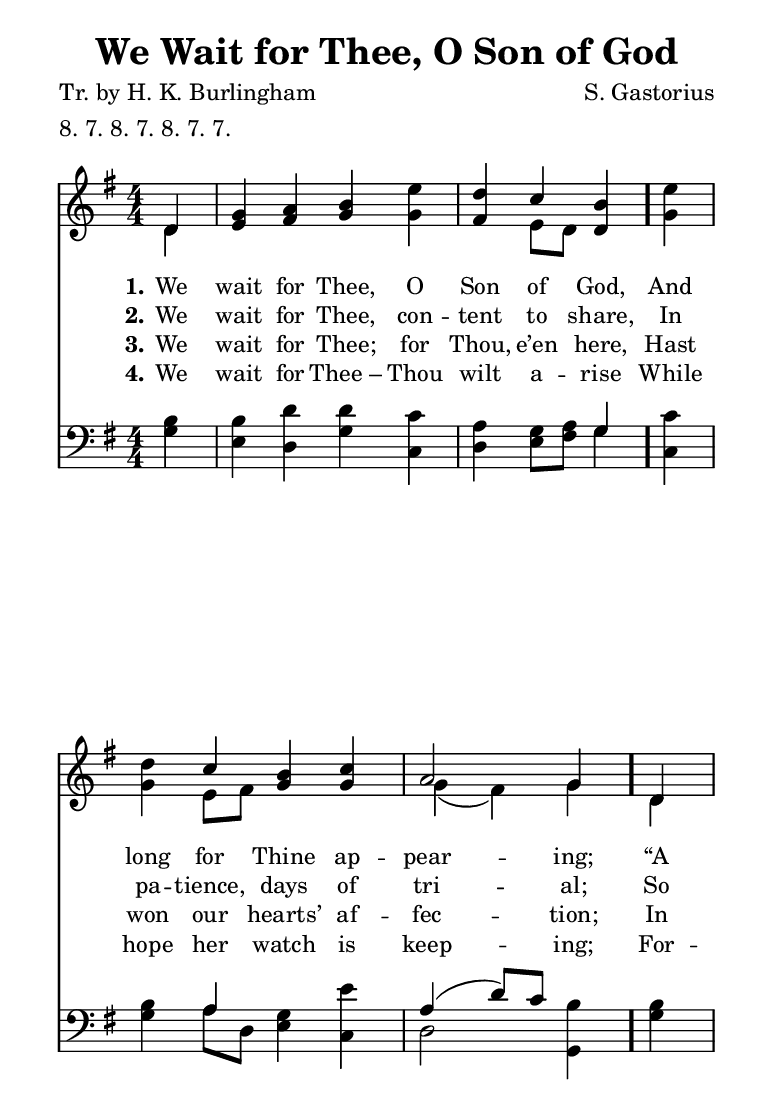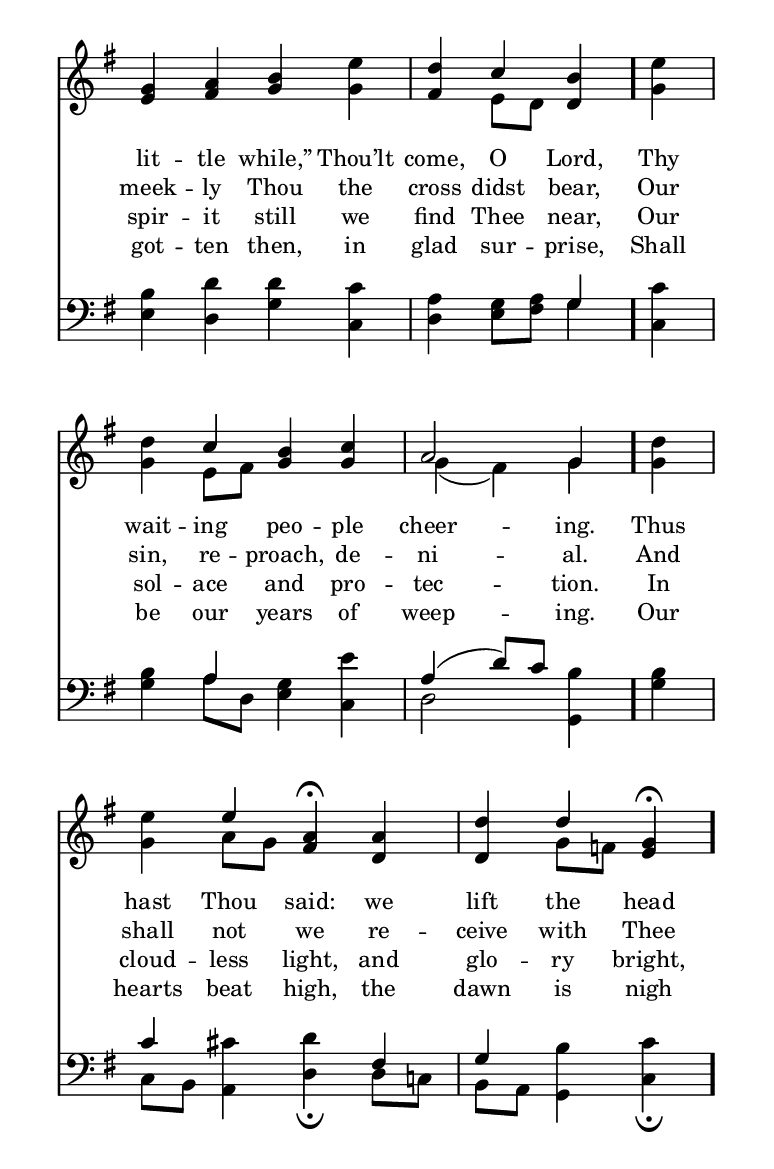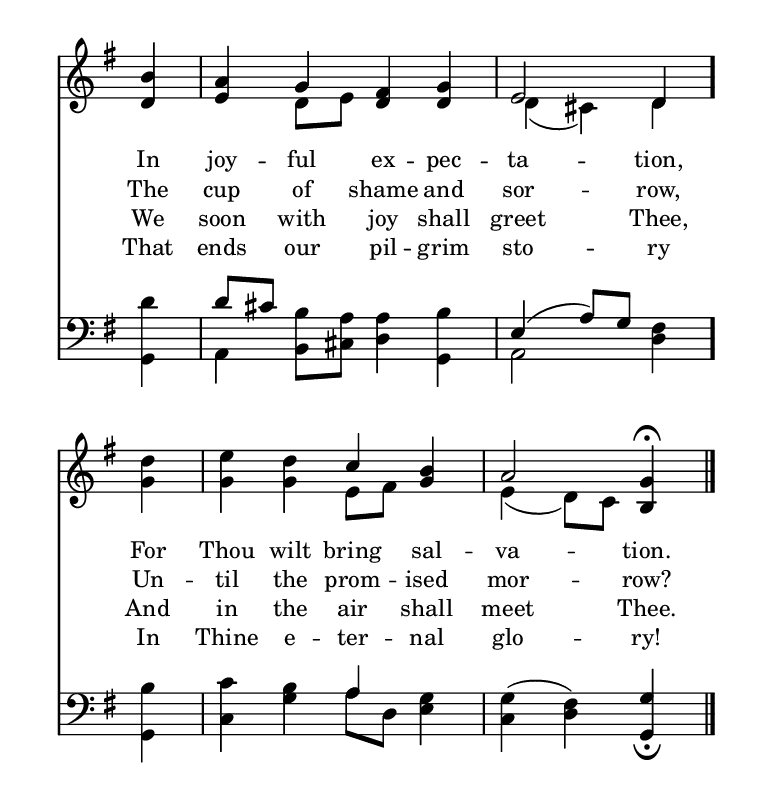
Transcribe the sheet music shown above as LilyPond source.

\include "common/global.ily"
\paper {
  \include "common/paper.ily"
}

\header{
  hymnnumber = "281"
  title = "We Wait for Thee, O Son of God"
  tunename = "Jena"
  meter = "8. 7. 8. 7. 8. 7. 7."
  poet = "Tr. by H. K. Burlingham"
  composer = "S. Gastorius"
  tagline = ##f
}

ta = { \tempo 4=80 }
tb = { \tempo 4=40 }

global = {
  \include "common/overrides.ily"
  \override Staff.TimeSignature.style = #'numbered
  \time 4/4
  \override Score.MetronomeMark.transparent = ##t % hide all fermata changes too
  \ta
  \key g \major
  \partial 4
  \autoBeamOff
}

notesSoprano = {
\global
\relative c' {

  d4 | g a b e | d c b
  e4 | d c b c | a2 g4
  d4 | g a b e | d c b
  e4 | d c b c | a2 g4
  d'4 | e e \tb a,\fermata \ta a | d d \tb g,\fermata \ta
  b4 | a g fis g | e2 d4
  d'4 | e d c b | a2 \tb g4\fermata \ta

  \bar "|."

}
}

notesAlto = {
\global
\relative e' {

  d4 | e4 fis g g | fis e8[ d] d4
  g4 | g e8[ fis] g4 g | g( fis) g
  d4 | e4 fis g g | fis e8[ d] d4
  g4 | g e8[ fis] g4 g | g( fis) g
  g4 | g a8[ g] fis4 d | d g8[ f] e4
  d4 | e d8[ e] d4 d | d( cis) d
  g4 | g g e8[ fis] g4 | e( d8)[ c] b4

}
}

notesTenor = {
\global
\relative a {

  b4 | b d d c | a g8[ a] g4
  c4 | b a g e' a,( d8)[ c] b4
  b4 | b d d c | a g8[ a] g4
  c4 | b a g e' a,( d8)[ c] b4
  b4 | c cis d fis, | g b c
  d4 | d8[ cis] b[ a] a4 b | e,( a8)[ g] fis4
  b4 | c b a g | g( fis) g

}
}

notesBass = {
\global
\relative f {

  g4 | e d g c, | d e8[ fis] g4
  c,4 | g' a8[ d,] e4 c | d2 g,4
  g'4 | e d g c, | d e8[ fis] g4
  c,4 | g' a8[ d,] e4 c | d2 g,4
  g'4 | c,8[ b] a4 d_\fermata d8[ c!] | b[ a] g4 c_\fermata
  g4 | a b8[ cis] d4 g, | a2 d4
  g,4 | c g' a8[ d,] e4 | c( d) g,_\fermata

}
}

wordsA = \lyricmode {
\set stanza = "1."

We wait for Thee, O Son of God, \bar "."
And long for Thine ap -- pear -- ing; \bar "."
“A lit -- tle while,” Thou’lt come, O Lord, \bar "."
Thy wait -- ing peo -- ple cheer -- ing. \bar "."
Thus hast Thou said: we lift the head \bar "."
In joy -- ful ex -- pec -- ta -- tion, \bar "."
For Thou wilt bring sal -- va -- tion. \bar "."

}

wordsB = \lyricmode {
\set stanza = "2."

We wait for Thee, con -- tent to share,
In pa -- tience, days of tri -- al;
So meek -- ly Thou the cross didst bear,
Our sin, re -- proach, de -- ni -- al.
And shall not we re -- ceive with Thee
The cup of shame and sor -- row,
Un -- til the prom -- ised mor -- row?

}

wordsC = \lyricmode {
\set stanza = "3."

We wait for Thee; for Thou, e’en here,
Hast won our hearts’ af -- fec -- tion;
In spir -- it still we find Thee near,
Our sol -- ace and pro -- tec -- tion.
In cloud -- less light, and glo -- ry bright,
We soon with joy shall greet Thee,
And in the air shall meet Thee.

}

wordsD = \lyricmode {
\set stanza = "4."

We wait for Thee_– Thou wilt a -- rise
While hope her watch is keep -- ing;
For -- got -- ten then, in glad sur -- prise,
Shall be our years of weep -- ing.
Our hearts beat high, the dawn is nigh
That ends our pil -- grim sto -- ry
In Thine e -- ter -- nal glo -- ry!

}

\score {
  \context ChoirStaff <<
    \context Staff = upper <<
      \set Staff.autoBeaming = ##f
      \set ChoirStaff.systemStartDelimiter = #'SystemStartBar
      \set ChoirStaff.printPartCombineTexts = ##f
      \partcombine #'(2 . 11) \notesSoprano \notesAlto
      \context NullVoice = sopranos { \voiceOne << \notesSoprano >> }
      \context Lyrics = one   \lyricsto sopranos \wordsA
      \context Lyrics = two   \lyricsto sopranos \wordsB
      \context Lyrics = three \lyricsto sopranos \wordsC
      \context Lyrics = four  \lyricsto sopranos \wordsD
    >>
    \context Staff = men <<
      \set Staff.autoBeaming = ##f
      \clef bass
      \set ChoirStaff.printPartCombineTexts = ##f
      \partcombine #'(2 . 11) \notesTenor \notesBass
    >>
  >>
  \layout {
    \include "common/layout.ily"
  }
  #(cond ((ly:get-option 'eog-midi-permitted) #{ \midi{
    \include "common/midi.ily"
  } #}))
}

\version "2.19.49"  % necessary for upgrading to future LilyPond versions.

% vi:set et ts=2 sw=2 ai nocindent syntax=lilypond:
